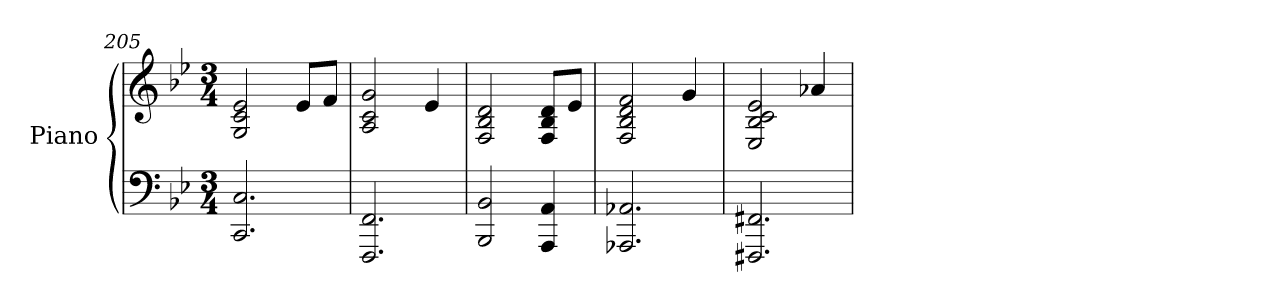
**kern	**kern
*part1	*part1
*staff2	*staff1
*I"Piano	*
*I'Pno.	*
*clefF4	*clefG2
*k[b-e-]	*k[b-e-]
*M3/4	*M3/4
=205	=205
2.CC/ 2.C/	2G/ 2c/ 2e-/
.	8e-/L
.	8f/J
=206	=206
2.FFF/ 2.FF/	2A/ 2c/ 2g/
.	4e-/
=207	=207
2BBB-/ 2BB-/	2F/ 2B-/ 2d/
4AAA/ 4AA/	8F/ 8B-/ 8d/L
.	8e-/J
=208	=208
2.AAA-X/ 2.AA-X/	2F/ 2B-/ 2d/ 2f/
.	4g/
=209	=209
2.FFF#X/ 2.FF#X/	2E-/ 2B-/ 2c/ 2e-/
.	4a-X/
=	=
*-	*-
